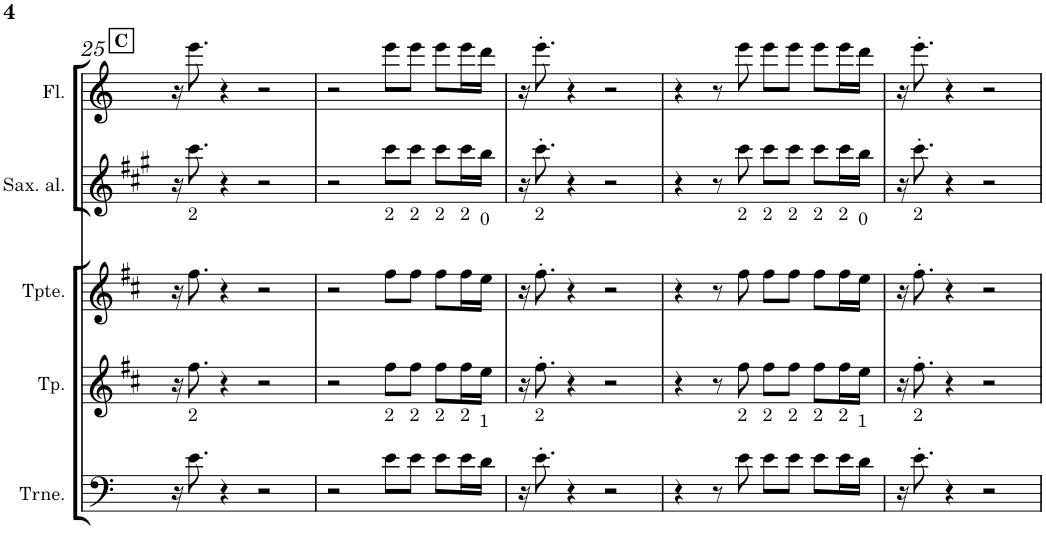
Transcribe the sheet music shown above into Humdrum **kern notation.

**kern	**kern	**kern	**kern	**kern
*part5	*part4	*part3	*part2	*part1
*staff5	*staff4	*staff3	*staff2	*staff1
*I"C ClavF	*I"Bb	*I"Bb - Pirata	*I"Eb	*I"C ClavG
!!LO:PB:g=z
*clefF4	*clefG2	*clefG2	*clefG2	*clefG2
*	*Trd1c2	*Trd1c2	*Trd5c9	*
*k[]	*k[f#c#]	*k[f#c#]	*k[f#c#g#]	*k[]
*M4/4	*M4/4	*M4/4	*M4/4	*M4/4
!!LO:REH:place=s1:a:B:cj:t=C
=25	=25	=25	=25	=25
16r	16r	16r	16r	16r
!	!	!LO:TX:a:t=2	!	!
!LO:TX:a:t=2	!	!	!	!
8.e\	8.ff#\	8.ff#\	8.ccc#\	8.eee\
4r	4r	4r	4r	4r
2r	2r	2r	2r	2r
=26	=26	=26	=26	=26
2r	2r	2r	2r	2r
!	!	!LO:TX:a:t=2	!	!
!LO:TX:a:t=2	!	!	!	!
8e\L	8ff#\L	8ff#\L	8ccc#\L	8eee\L
!	!	!LO:TX:a:t=2	!	!
!LO:TX:a:t=2	!	!	!	!
8e\J	8ff#\J	8ff#\J	8ccc#\J	8eee\J
!	!	!LO:TX:a:t=2	!	!
!LO:TX:a:t=2	!	!	!	!
8e\L	8ff#\L	8ff#\L	8ccc#\L	8eee\L
!	!	!LO:TX:a:t=2	!	!
!LO:TX:a:t=2	!	!	!	!
16e\L	16ff#\L	16ff#\L	16ccc#\L	16eee\L
!	!	!LO:TX:a:t=0	!	!
!LO:TX:a:t=1	!	!	!	!
16d\JJ	16ee\JJ	16ee\JJ	16bb\JJ	16ddd\JJ
=27	=27	=27	=27	=27
16r	16r	16r	16r	16r
!	!	!LO:TX:a:t=2	!	!
!LO:TX:a:t=2	!	!	!	!
8.e'\	8.ff#'\	8.ff#'\	8.ccc#'\	8.eee'\
4r	4r	4r	4r	4r
2r	2r	2r	2r	2r
=28	=28	=28	=28	=28
4r	4r	4r	4r	4r
8r	8r	8r	8r	8r
!	!	!LO:TX:a:t=2	!	!
!LO:TX:a:t=2	!	!	!	!
8e\	8ff#\	8ff#\	8ccc#\	8eee\
!	!	!LO:TX:a:t=2	!	!
!LO:TX:a:t=2	!	!	!	!
8e\L	8ff#\L	8ff#\L	8ccc#\L	8eee\L
!	!	!LO:TX:a:t=2	!	!
!LO:TX:a:t=2	!	!	!	!
8e\J	8ff#\J	8ff#\J	8ccc#\J	8eee\J
!	!	!LO:TX:a:t=2	!	!
!LO:TX:a:t=2	!	!	!	!
8e\L	8ff#\L	8ff#\L	8ccc#\L	8eee\L
!	!	!LO:TX:a:t=2	!	!
!LO:TX:a:t=2	!	!	!	!
16e\L	16ff#\L	16ff#\L	16ccc#\L	16eee\L
!	!	!LO:TX:a:t=0	!	!
!LO:TX:a:t=1	!	!	!	!
16d\JJ	16ee\JJ	16ee\JJ	16bb\JJ	16ddd\JJ
=29	=29	=29	=29	=29
16r	16r	16r	16r	16r
!	!	!LO:TX:a:t=2	!	!
!LO:TX:a:t=2	!	!	!	!
8.e'\	8.ff#'\	8.ff#'\	8.ccc#'\	8.eee'\
4r	4r	4r	4r	4r
2r	2r	2r	2r	2r
=	=	=	=	=
*-	*-	*-	*-	*-
